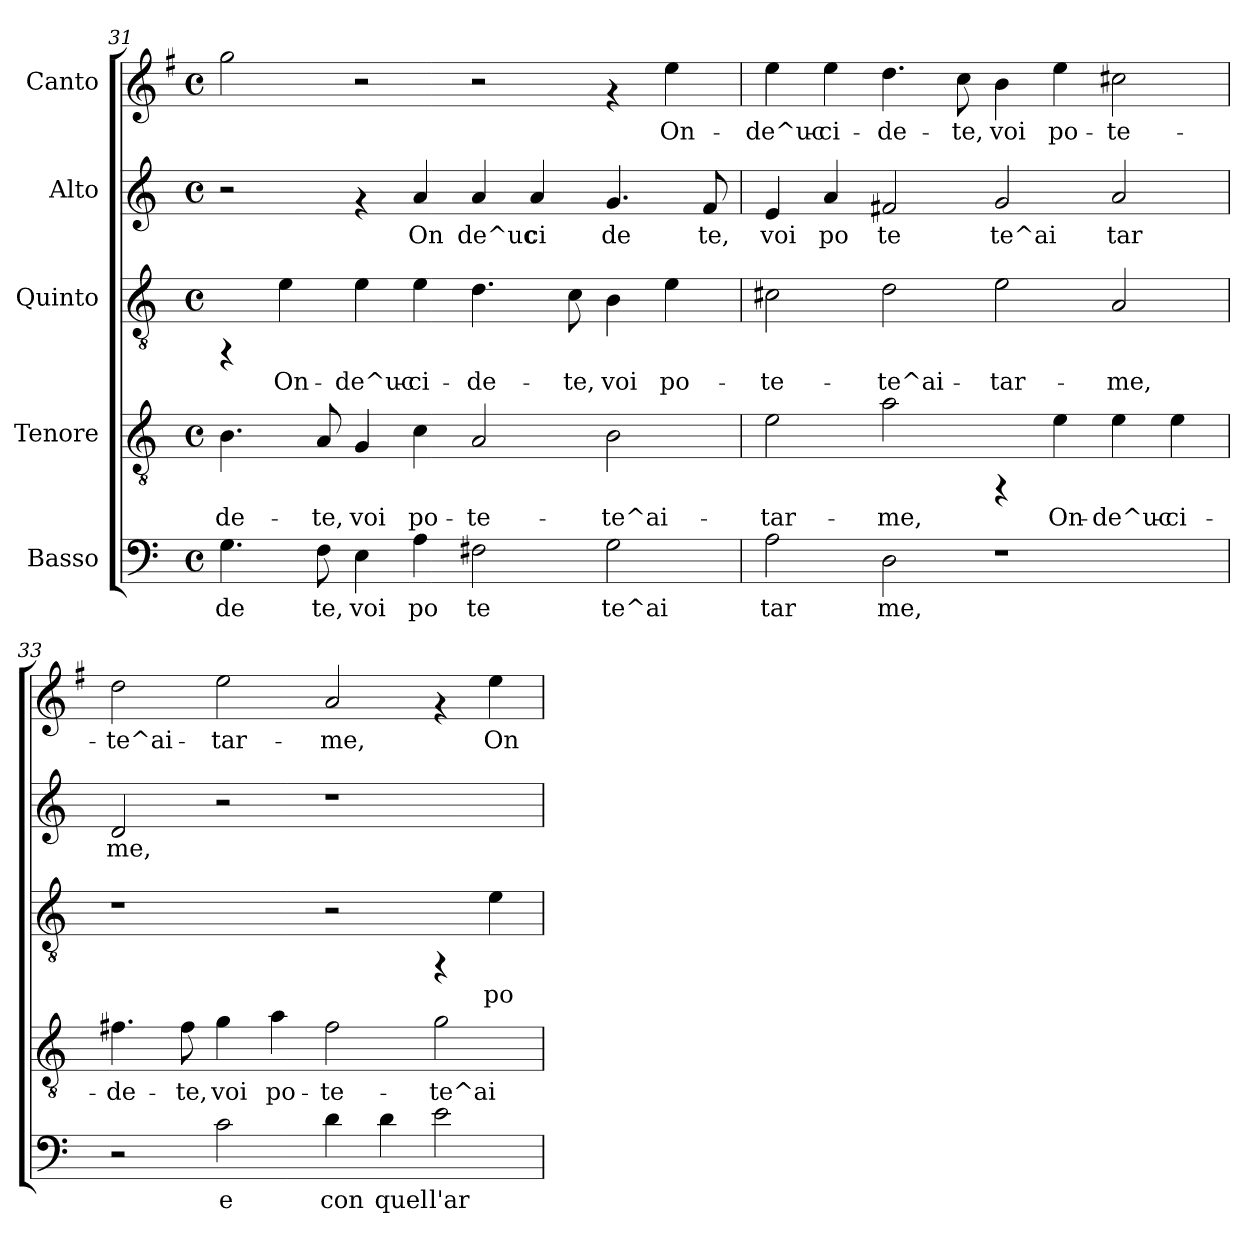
**kern	**text	**kern	**text	**kern	**text	**kern	**text	**kern	**text
*part5	*part5	*part4	*part4	*part3	*part3	*part2	*part2	*part1	*part1
*staff5	*staff5	*staff4	*staff4	*staff3	*staff3	*staff2	*staff2	*staff1	*staff1
*I"Basso	*	*I"Tenore	*	*I"Quinto	*	*I"Alto	*	*I"Canto	*
*clefF4	*	*clefGv2	*	*clefGv2	*	*clefG2	*	*clefG2	*
*	*	*	*	*	*	*	*	*ITrd-3c-5	*
*k[]	*	*k[]	*	*k[]	*	*k[]	*	*k[]	*
*C:	*	*C:	*	*C:	*	*C:	*	*C:	*
*M4/4	*	*M4/4	*	*M4/4	*	*M4/4	*	*M4/4	*
*met(c)	*	*met(c)	*	*met(c)	*	*met(c)	*	*met(c)	*
=31	=31	=31	=31	=31	=31	=31	=31	=31	=31
!	!LO:LY:b:cj	!	!LO:LY:b:cj	!	!	!	!	!	!LO:LY:b:cj
4.G\	de	4.B\	-de-	4rFF	.	2r	.	2ccc\	.
!	!	!	!	!	!LO:LY:b:cj	!	!	!	!
.	.	.	.	4e\	On-	.	.	.	.
!	!LO:LY:b:cj	!	!LO:LY:b:cj	!	!	!	!	!	!
8F\	te,	8A/	-te,	.	.	.	.	.	.
!	!LO:LY:b:cj	!	!LO:LY:b:cj	!	!LO:LY:b:cj	!	!	!	!
4E\	voi	4G/	voi	4e\	-de^uc-	4rf	.	2r	.
!	!LO:LY:b:cj	!	!LO:LY:b:cj	!	!LO:LY:b:cj	!	!LO:LY:b:cj	!	!
4A\	po	4c\	po-	4e\	-ci-	4a/	On	.	.
!	!LO:LY:b:cj	!	!LO:LY:b:cj	!	!LO:LY:b:cj	!	!LO:LY:b:cj	!	!
2F#X\	te	2A/	-te-	4.d\	-de-	4a/	de^uc	2r	.
!	!	!	!	!	!	!	!LO:LY:b:cj	!	!
.	.	.	.	.	.	4a/	ci	.	.
!	!	!	!	!	!LO:LY:b:cj	!	!	!	!
.	.	.	.	8c\	-te,	.	.	.	.
!	!LO:LY:b:cj	!	!LO:LY:b:cj	!	!LO:LY:b:cj	!	!LO:LY:b:cj	!	!
2G\	te^ai	2B\	-te^ai-	4B\	voi	4.g/	de	4rf	.
!	!	!	!	!	!LO:LY:b:cj	!	!	!	!LO:LY:b:cj
.	.	.	.	4e\	po-	.	.	4aa\	On-
!	!	!	!	!	!	!	!LO:LY:b:cj	!	!
.	.	.	.	.	.	8f/	te,	.	.
=32	=32	=32	=32	=32	=32	=32	=32	=32	=32
!	!LO:LY:b:cj	!	!LO:LY:b:cj	!	!LO:LY:b:cj	!	!LO:LY:b:cj	!	!LO:LY:b:cj
2A\	tar	2e\	-tar-	2c#X\	-te-	4e/	voi	4aa\	-de^uc-
!	!	!	!	!	!	!	!LO:LY:b:cj	!	!LO:LY:b:cj
.	.	.	.	.	.	4a/	po	4aa\	-ci-
!	!LO:LY:b:cj	!	!LO:LY:b:cj	!	!LO:LY:b:cj	!	!LO:LY:b:cj	!	!LO:LY:b:cj
2D\	me,	2a\	-me,	2d\	-te^ai-	2f#X/	te	4.gg\	-de-
!	!	!	!	!	!	!	!	!	!LO:LY:b:cj
.	.	.	.	.	.	.	.	8ff\	-te,
!	!	!	!	!	!LO:LY:b:cj	!	!LO:LY:b:cj	!	!LO:LY:b:cj
1r	.	4rFF	.	2e\	-tar-	2g/	te^ai	4ee\	voi
!	!	!	!LO:LY:b:cj	!	!	!	!	!	!LO:LY:b:cj
.	.	4e\	On-	.	.	.	.	4aa\	po-
!	!	!	!LO:LY:b:cj	!	!LO:LY:b:cj	!	!LO:LY:b:cj	!	!LO:LY:b:cj
.	.	4e\	-de^uc-	2A/	-me,	2a/	tar	2ff#X\	-te-
!	!	!	!LO:LY:b:cj	!	!	!	!	!	!
.	.	4e\	-ci-	.	.	.	.	.	.
=33	=33	=33	=33	=33	=33	=33	=33	=33	=33
!	!	!	!LO:LY:b:cj	!	!	!	!LO:LY:b:cj	!	!LO:LY:b:cj
2r	.	4.f#X\	-de-	1r	.	2d/	me,	2gg\	-te^ai-
!	!	!	!LO:LY:b:cj	!	!	!	!	!	!
.	.	8f#\	-te,	.	.	.	.	.	.
!	!LO:LY:b:cj	!	!LO:LY:b:cj	!	!	!	!	!	!LO:LY:b:cj
2c\	e	4g\	voi	.	.	2r	.	2aa\	-tar-
!	!	!	!LO:LY:b:cj	!	!	!	!	!	!
.	.	4a\	po-	.	.	.	.	.	.
!	!LO:LY:b:cj	!	!LO:LY:b:cj	!	!	!	!	!	!LO:LY:b:cj
4d\	con	2f#\	-te-	2r	.	1r	.	2dd/	-me,
!	!LO:LY:b:cj	!	!	!	!	!	!	!	!
4d\	quel	.	.	.	.	.	.	.	.
!	!LO:LY:b:cj	!	!LO:LY:b:cj	!	!	!	!	!	!
2e\	l'ar	2g\	-te^ai-	4rFF	.	.	.	4rf	.
!	!	!	!	!	!LO:LY:b:cj	!	!	!	!LO:LY:b:cj
.	.	.	.	4e\	po-	.	.	4aa\	On-
=	=	=	=	=	=	=	=	=	=
*-	*-	*-	*-	*-	*-	*-	*-	*-	*-
